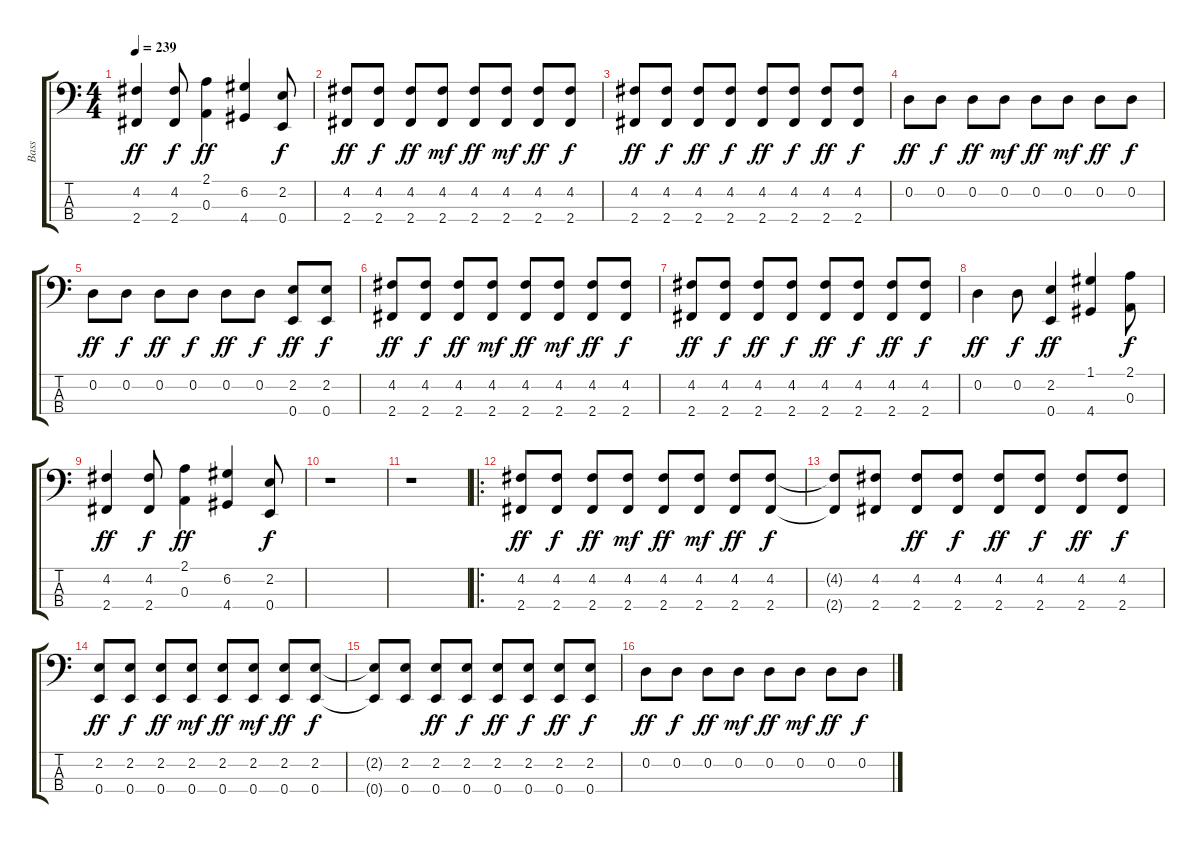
\track ("Bass" "Bass") {instrument electricbasspick}
\staff {score tabs}
\tuning (G2 D2 A1 E1) {hide}
\ts (4 4)
\tempo 239
\clef f4
\ks c
(4.2 2.4).4{dy ff} (4.2 2.4).8{dy f} (2.1 0.3).4{dy ff} (6.2 4.4).4 (2.2 0.4).8{dy f} |
(4.2 2.4).8{dy ff} (4.2 2.4).8{dy f} (4.2 2.4).8{dy ff} (4.2 2.4).8{dy mf} (4.2 2.4).8{dy ff} (4.2 2.4).8{dy mf} (4.2 2.4).8{dy ff} (4.2 2.4).8{dy f} |
(4.2 2.4).8{dy ff} (4.2 2.4).8{dy f} (4.2 2.4).8{dy ff} (4.2 2.4).8{dy f} (4.2 2.4).8{dy ff} (4.2 2.4).8{dy f} (4.2 2.4).8{dy ff} (4.2 2.4).8{dy f} |
0.2.8{dy ff} 0.2.8{dy f} 0.2.8{dy ff} 0.2.8{dy mf} 0.2.8{dy ff} 0.2.8{dy mf} 0.2.8{dy ff} 0.2.8{dy f} |
0.2.8{dy ff} 0.2.8{dy f} 0.2.8{dy ff} 0.2.8{dy f} 0.2.8{dy ff} 0.2.8{dy f} (2.2 0.4).8{dy ff} (2.2 0.4).8{dy f} |
(4.2 2.4).8{dy ff} (4.2 2.4).8{dy f} (4.2 2.4).8{dy ff} (4.2 2.4).8{dy mf} (4.2 2.4).8{dy ff} (4.2 2.4).8{dy mf} (4.2 2.4).8{dy ff} (4.2 2.4).8{dy f} |
(4.2 2.4).8{dy ff} (4.2 2.4).8{dy f} (4.2 2.4).8{dy ff} (4.2 2.4).8{dy f} (4.2 2.4).8{dy ff} (4.2 2.4).8{dy f} (4.2 2.4).8{dy ff} (4.2 2.4).8{dy f} |
0.2.4{dy ff} 0.2.8{dy f} (2.2 0.4).4{dy ff} (1.1 4.4).4 (2.1 0.3).8{dy f} |
(4.2 2.4).4{dy ff} (4.2 2.4).8{dy f} (2.1 0.3).4{dy ff} (6.2 4.4).4 (2.2 0.4).8{dy f} |
r.1 |
r.1 |
\ro
(4.2 2.4).8{dy ff} (4.2 2.4).8{dy f} (4.2 2.4).8{dy ff} (4.2 2.4).8{dy mf} (4.2 2.4).8{dy ff} (4.2 2.4).8{dy mf} (4.2 2.4).8{dy ff} (4.2 2.4).8{dy f} |
(4.2{t} 2.4{t}).8 (4.2 2.4).8 (4.2 2.4).8{dy ff} (4.2 2.4).8{dy f} (4.2 2.4).8{dy ff} (4.2 2.4).8{dy f} (4.2 2.4).8{dy ff} (4.2 2.4).8{dy f} |
(2.2 0.4).8{dy ff} (2.2 0.4).8{dy f} (2.2 0.4).8{dy ff} (2.2 0.4).8{dy mf} (2.2 0.4).8{dy ff} (2.2 0.4).8{dy mf} (2.2 0.4).8{dy ff} (2.2 0.4).8{dy f} |
(2.2{t} 0.4{t}).8 (2.2 0.4).8 (2.2 0.4).8{dy ff} (2.2 0.4).8{dy f} (2.2 0.4).8{dy ff} (2.2 0.4).8{dy f} (2.2 0.4).8{dy ff} (2.2 0.4).8{dy f} |
0.2.8{dy ff} 0.2.8{dy f} 0.2.8{dy ff} 0.2.8{dy mf} 0.2.8{dy ff} 0.2.8{dy mf} 0.2.8{dy ff} 0.2.8{dy f}
